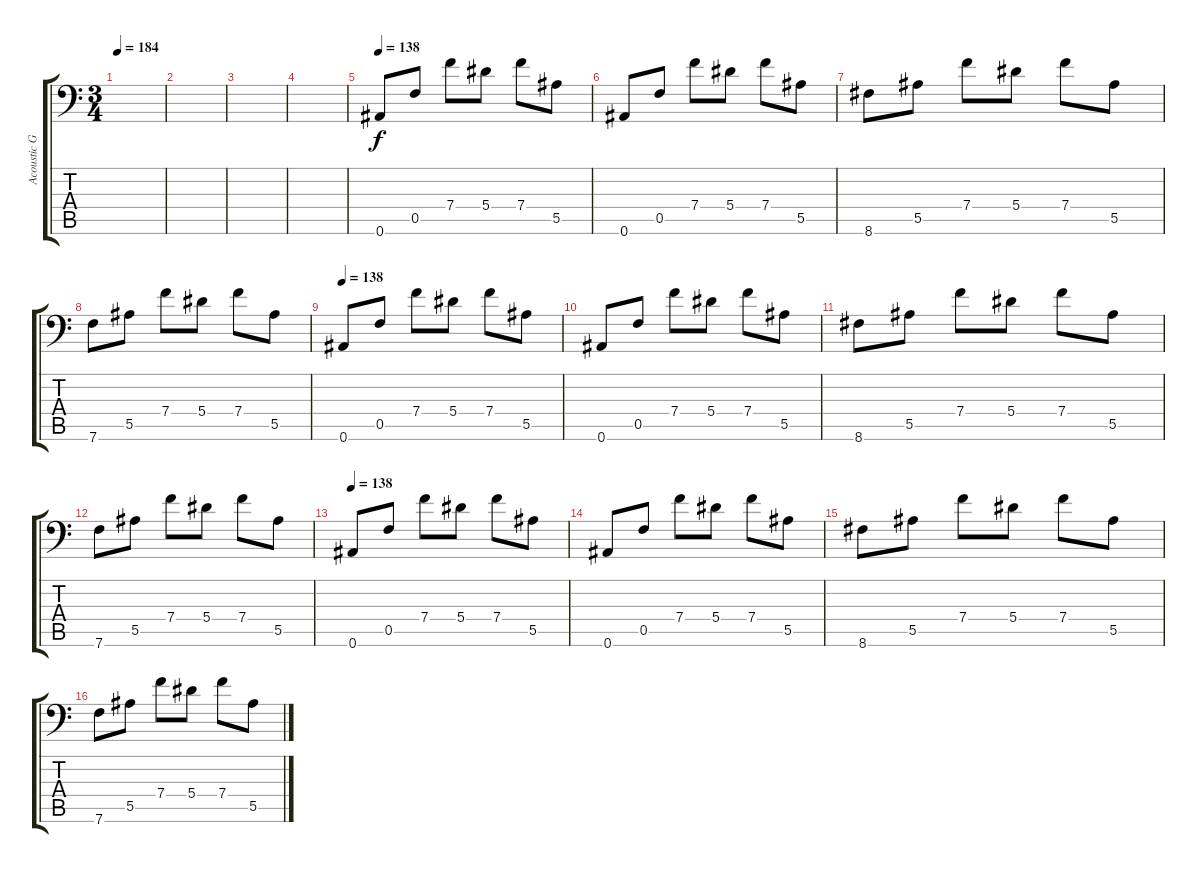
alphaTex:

\track ("Acoustic Guitar" "Acoustic G") {instrument acousticguitarsteel}
\staff {score tabs}
\tuning (C4 G3 Eb3 Bb2 F2 Bb1) {hide}
\ts (3 4)
\tempo 184
\clef f4
\ks c
|
|
|
|
\tempo 138
0.6.8 0.5.8 7.4.8 5.4.8 7.4.8 5.5.8 |
0.6.8 0.5.8 7.4.8 5.4.8 7.4.8 5.5.8 |
8.6.8 5.5.8 7.4.8 5.4.8 7.4.8 5.5.8 |
7.6.8 5.5.8 7.4.8 5.4.8 7.4.8 5.5.8 |
\tempo 138
0.6.8 0.5.8 7.4.8 5.4.8 7.4.8 5.5.8 |
0.6.8 0.5.8 7.4.8 5.4.8 7.4.8 5.5.8 |
8.6.8 5.5.8 7.4.8 5.4.8 7.4.8 5.5.8 |
7.6.8 5.5.8 7.4.8 5.4.8 7.4.8 5.5.8 |
\tempo 138
0.6.8 0.5.8 7.4.8 5.4.8 7.4.8 5.5.8 |
0.6.8 0.5.8 7.4.8 5.4.8 7.4.8 5.5.8 |
8.6.8 5.5.8 7.4.8 5.4.8 7.4.8 5.5.8 |
7.6.8 5.5.8 7.4.8 5.4.8 7.4.8 5.5.8
